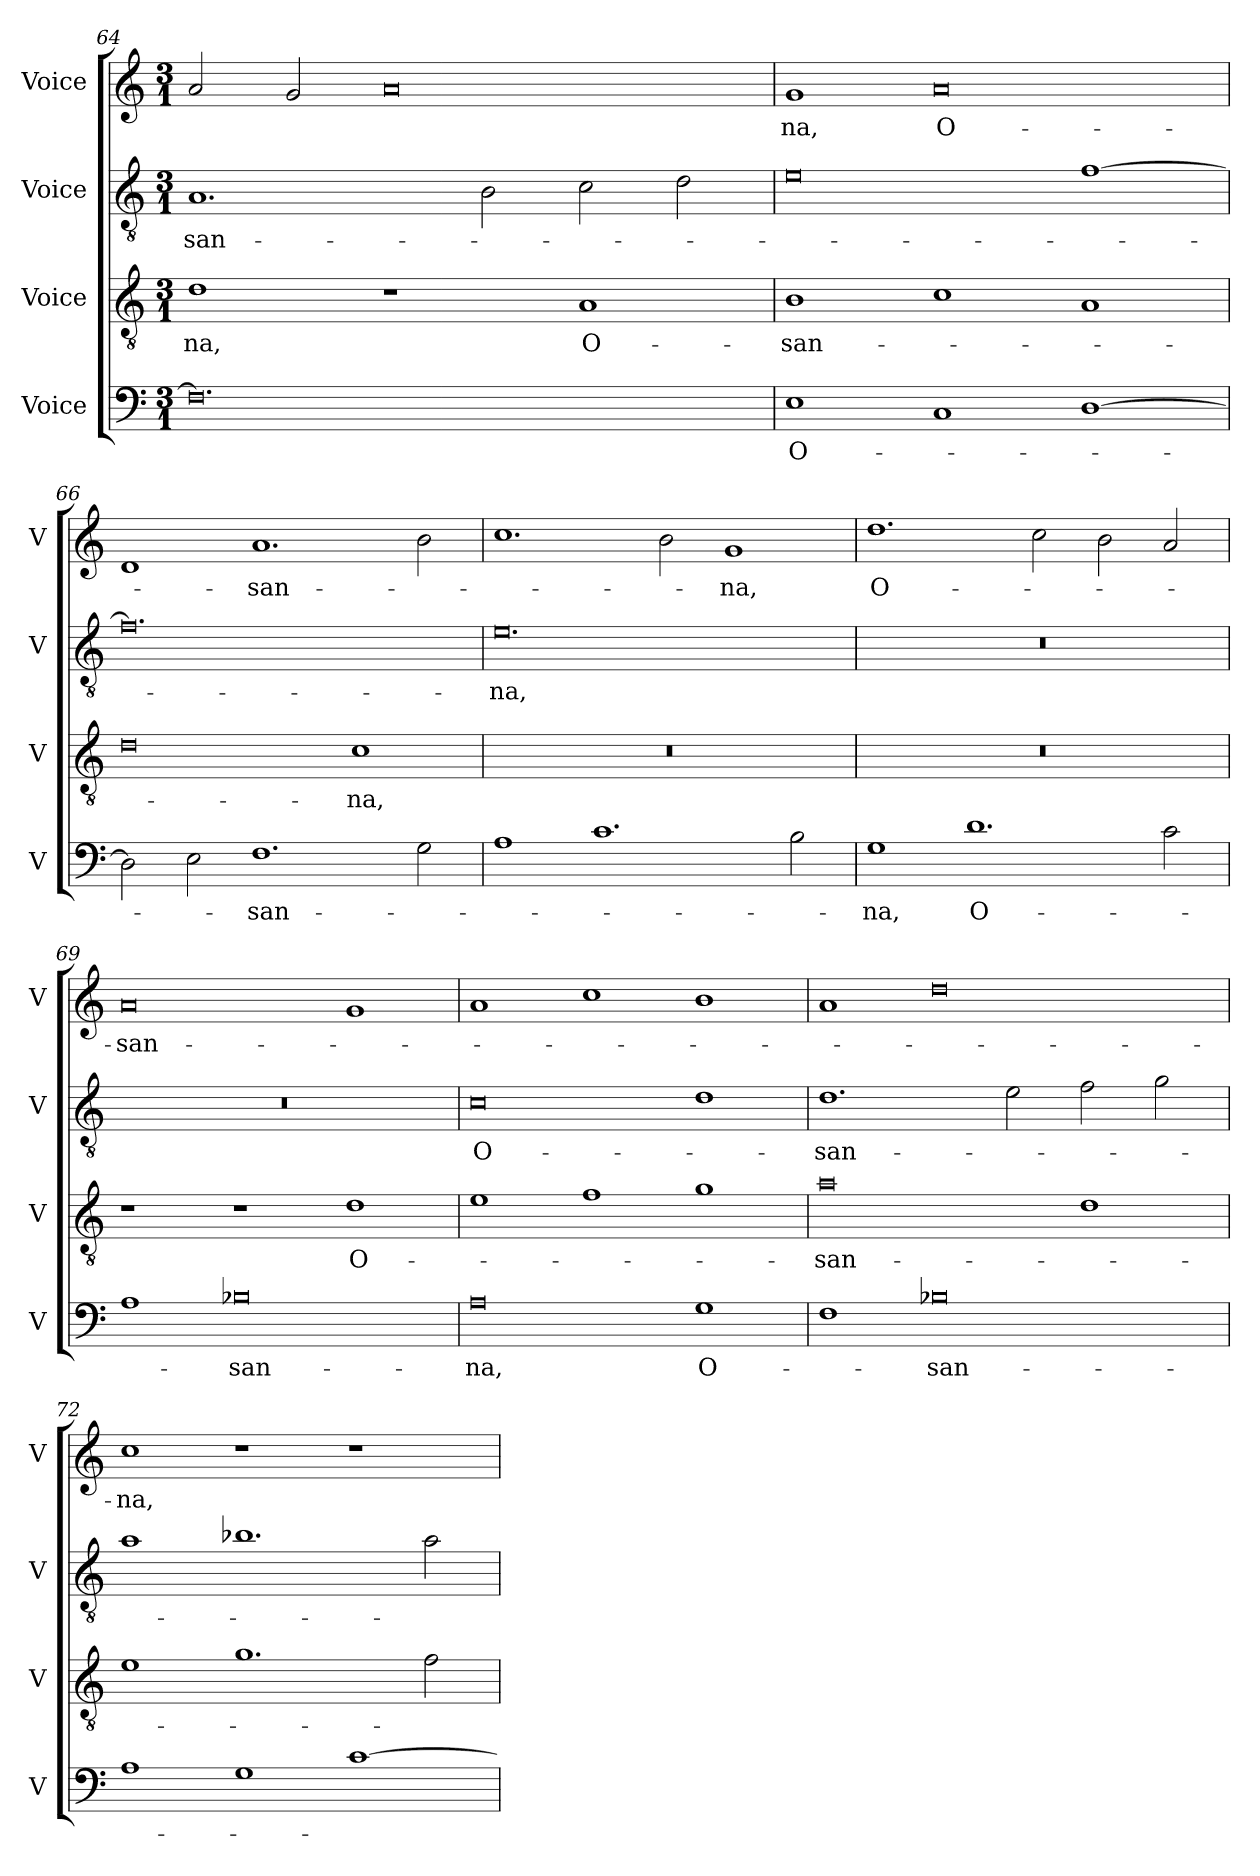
**kern	**text	**kern	**text	**kern	**text	**kern	**text
*part4	*part4	*part3	*part3	*part2	*part2	*part1	*part1
*staff4	*staff4	*staff3	*staff3	*staff2	*staff2	*staff1	*staff1
*I"Voice	*	*I"Voice	*	*I"Voice	*	*I"Voice	*
*I'V	*	*I'V	*	*I'V	*	*I'V	*
*clefF4	*	*clefGv2	*	*clefGv2	*	*clefG2	*
*k[]	*	*k[]	*	*k[]	*	*k[]	*
*M3/1	*	*M3/1	*	*M3/1	*	*M3/1	*
=64	=64	=64	=64	=64	=64	=64	=64
!	!	!	!LO:LY:b	!	!LO:LY:b	!	!
0.F]	.	1d	-na,	1.A	-san-	2a/	.
.	.	.	.	.	.	2g/	.
.	.	1r	.	.	.	0a	.
.	.	.	.	2B\	.	.	.
!	!	!	!LO:LY:b	!	!	!	!
.	.	1A	O-	2c\	.	.	.
.	.	.	.	2d\	.	.	.
!!LO:PB:g=z
=65	=65	=65	=65	=65	=65	=65	=65
!	!LO:LY:b	!	!LO:LY:b	!	!	!	!LO:LY:b
1E	O-	1B	-san-	0e	.	1g	-na,
!	!	!	!	!	!	!	!LO:LY:b
1C	.	1c	.	.	.	0a	O-
[1D	.	1A	.	[1f	.	.	.
=66	=66	=66	=66	=66	=66	=66	=66
2D\]	.	0d	.	0.f]	.	1d	.
2E\	.	.	.	.	.	.	.
!	!LO:LY:b	!	!	!	!	!	!LO:LY:b
1.F	-san-	.	.	.	.	1.a	-san-
!	!	!	!LO:LY:b	!	!	!	!
.	.	1c	-na,	.	.	.	.
2G\	.	.	.	.	.	2b\	.
=67	=67	=67	=67	=67	=67	=67	=67
!	!	!	!	!	!LO:LY:b	!	!
1A	.	0.r	.	0.e	-na,	1.cc	.
1.c	.	.	.	.	.	.	.
.	.	.	.	.	.	2b\	.
!	!	!	!	!	!	!	!LO:LY:b
.	.	.	.	.	.	1g	-na,
2B\	.	.	.	.	.	.	.
!!LO:LB:g=z
=68	=68	=68	=68	=68	=68	=68	=68
!	!LO:LY:b	!	!	!	!	!	!LO:LY:b
1G	-na,	0.r	.	0.r	.	1.dd	O-
!	!LO:LY:b	!	!	!	!	!	!
1.d	O-	.	.	.	.	.	.
.	.	.	.	.	.	2cc\	.
.	.	.	.	.	.	2b\	.
2c\	.	.	.	.	.	2a/	.
=69	=69	=69	=69	=69	=69	=69	=69
!	!	!	!	!	!	!	!LO:LY:b
1A	.	1r	.	0.r	.	0a	-san-
!	!LO:LY:b	!	!	!	!	!	!
0B-X	-san-	1r	.	.	.	.	.
!	!	!	!LO:LY:b	!	!	!	!
.	.	1d	O-	.	.	1g	.
=70	=70	=70	=70	=70	=70	=70	=70
!	!LO:LY:b	!	!	!	!LO:LY:b	!	!
0A	-na,	1e	.	0c	O-	1a	.
.	.	1f	.	.	.	1cc	.
!	!LO:LY:b	!	!	!	!	!	!
1G	O-	1g	.	1d	.	1b	.
!!LO:LB:g=z
=71	=71	=71	=71	=71	=71	=71	=71
!	!	!	!LO:LY:b	!	!LO:LY:b	!	!
1F	.	0a	-san-	1.d	-san-	1a	.
!	!LO:LY:b	!	!	!	!	!	!
0B-X	-san-	.	.	.	.	0dd	.
.	.	.	.	2e\	.	.	.
.	.	1d	.	2f\	.	.	.
.	.	.	.	2g\	.	.	.
=72	=72	=72	=72	=72	=72	=72	=72
!	!	!	!	!	!	!	!LO:LY:b
1A	.	1e	.	1a	.	1cc	-na,
1G	.	1.g	.	1.b-X	.	1r	.
[1c	.	.	.	.	.	1r	.
.	.	2f\	.	2a\	.	.	.
=	=	=	=	=	=	=	=
*-	*-	*-	*-	*-	*-	*-	*-
